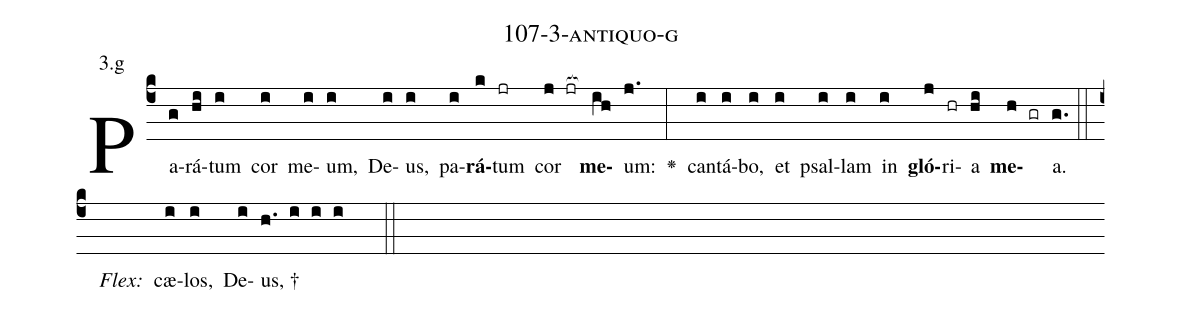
name: 107-3-antiquo-g;
annotation: 3.g;
%%
(c4)Pa(g)rá(hi)tum(i) cor(i) me(i)um,(i) De(i)us,(i) pa(i)<b>rá</b>(k)tum(jr) cor(j jr[ocb:1{]) <b>me</b>(ih[ocb:0}])um:(j.) <v>\greheightstar</v>(:) can(i)tá(i)bo,(i) et(i) psal(i)lam(i) in(i) <b>gló</b>(j)ri(hr)a(hi) <b>me</b>(h gr)a.(g.) (::)
<i>Flex:</i>()  cæ(i)los,(i) De(i)us, †(h. i i i  ::)

%E(i) u(i) o(j) u(hi) a(h) e.(g.) (::)
